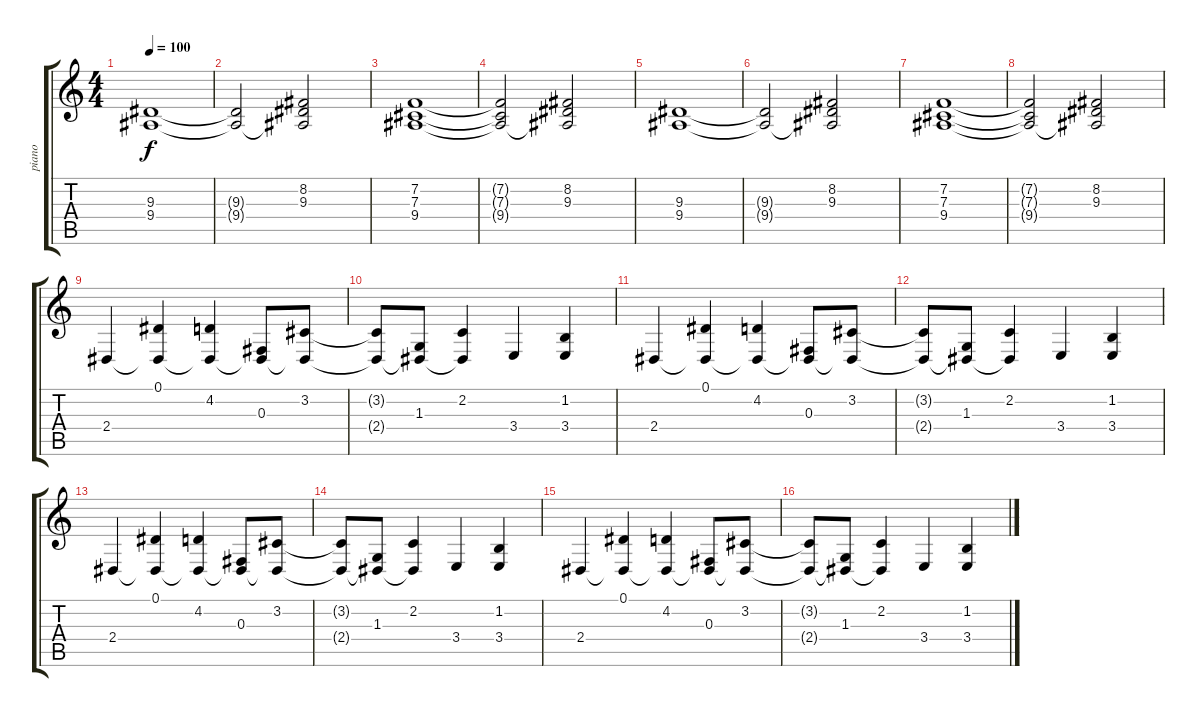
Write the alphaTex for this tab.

\track ("piano" "piano") {instrument reedorgan}
\staff {score tabs}
\tuning (Eb4 Bb3 Gb3 Db3 Ab2 Eb2) {hide}
\ts (4 4)
\tempo 100
\clef g2
\ks c
(9.3 9.4).1{dy f volume 13 instrument stringensemble1} |
(9.3{t} 9.4{t}).2 (8.2 9.3 9.4{t}).2 |
(7.2 7.3 9.4).1 |
(7.2{t} 7.3{t} 9.4{t}).2 (8.2 9.3 9.4{t}).2 |
(9.3 9.4).1 |
(9.3{t} 9.4{t}).2 (8.2 9.3 9.4{t}).2 |
(7.2 7.3 9.4).1 |
(7.2{t} 7.3{t} 9.4{t}).2 (8.2 9.3 9.4{t}).2 |
2.4.4{volume 10 instrument reedorgan} (0.1 2.4{t}).4 (4.2 2.4{t}).4 (0.3 2.4{t}).8 (3.2 2.4{t}).8 |
(3.2{t} 2.4{t}).8 (1.3 2.4{t}).8 (2.2 2.4{t}).4 3.4.4 (1.2 3.4).4 |
2.4.4 (0.1 2.4{t}).4 (4.2 2.4{t}).4 (0.3 2.4{t}).8 (3.2 2.4{t}).8 |
(3.2{t} 2.4{t}).8 (1.3 2.4{t}).8 (2.2 2.4{t}).4 3.4.4 (1.2 3.4).4 |
2.4.4 (0.1 2.4{t}).4 (4.2 2.4{t}).4 (0.3 2.4{t}).8 (3.2 2.4{t}).8 |
(3.2{t} 2.4{t}).8 (1.3 2.4{t}).8 (2.2 2.4{t}).4 3.4.4 (1.2 3.4).4 |
2.4.4 (0.1 2.4{t}).4 (4.2 2.4{t}).4 (0.3 2.4{t}).8 (3.2 2.4{t}).8 |
(3.2{t} 2.4{t}).8 (1.3 2.4{t}).8 (2.2 2.4{t}).4 3.4.4 (1.2 3.4).4
